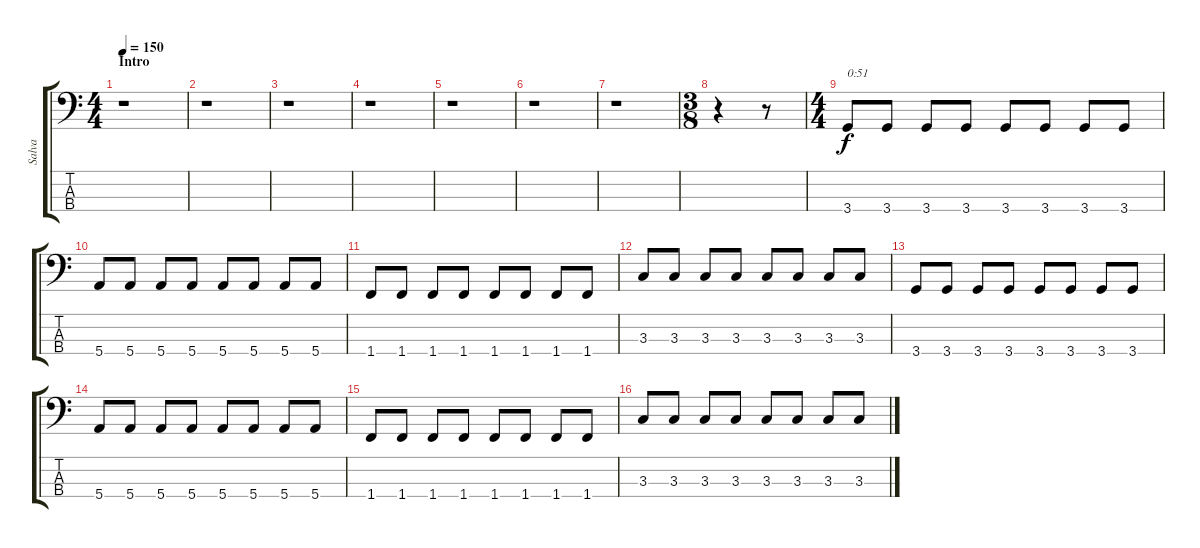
\track ("Salva" "Salva") {instrument electricbassfinger}
\staff {score tabs}
\tuning (G2 D2 A1 E1) {hide}
\ts (4 4)
\section ("" "Intro")
\tempo 150
\clef f4
\ks c
r.1{dy f instrument electricbassfinger} |
r.1 |
r.1 |
r.1 |
r.1 |
r.1 |
r.1 |
\ts (3 8)
r.4 r.8 |
\ts (4 4)
3.4.8{txt "0:51"} 3.4.8 3.4.8 3.4.8 3.4.8 3.4.8 3.4.8 3.4.8 |
5.4.8 5.4.8 5.4.8 5.4.8 5.4.8 5.4.8 5.4.8 5.4.8 |
1.4.8 1.4.8 1.4.8 1.4.8 1.4.8 1.4.8 1.4.8 1.4.8 |
3.3.8 3.3.8 3.3.8 3.3.8 3.3.8 3.3.8 3.3.8 3.3.8 |
3.4.8 3.4.8 3.4.8 3.4.8 3.4.8 3.4.8 3.4.8 3.4.8 |
5.4.8 5.4.8 5.4.8 5.4.8 5.4.8 5.4.8 5.4.8 5.4.8 |
1.4.8 1.4.8 1.4.8 1.4.8 1.4.8 1.4.8 1.4.8 1.4.8 |
3.3.8 3.3.8 3.3.8 3.3.8 3.3.8 3.3.8 3.3.8 3.3.8
